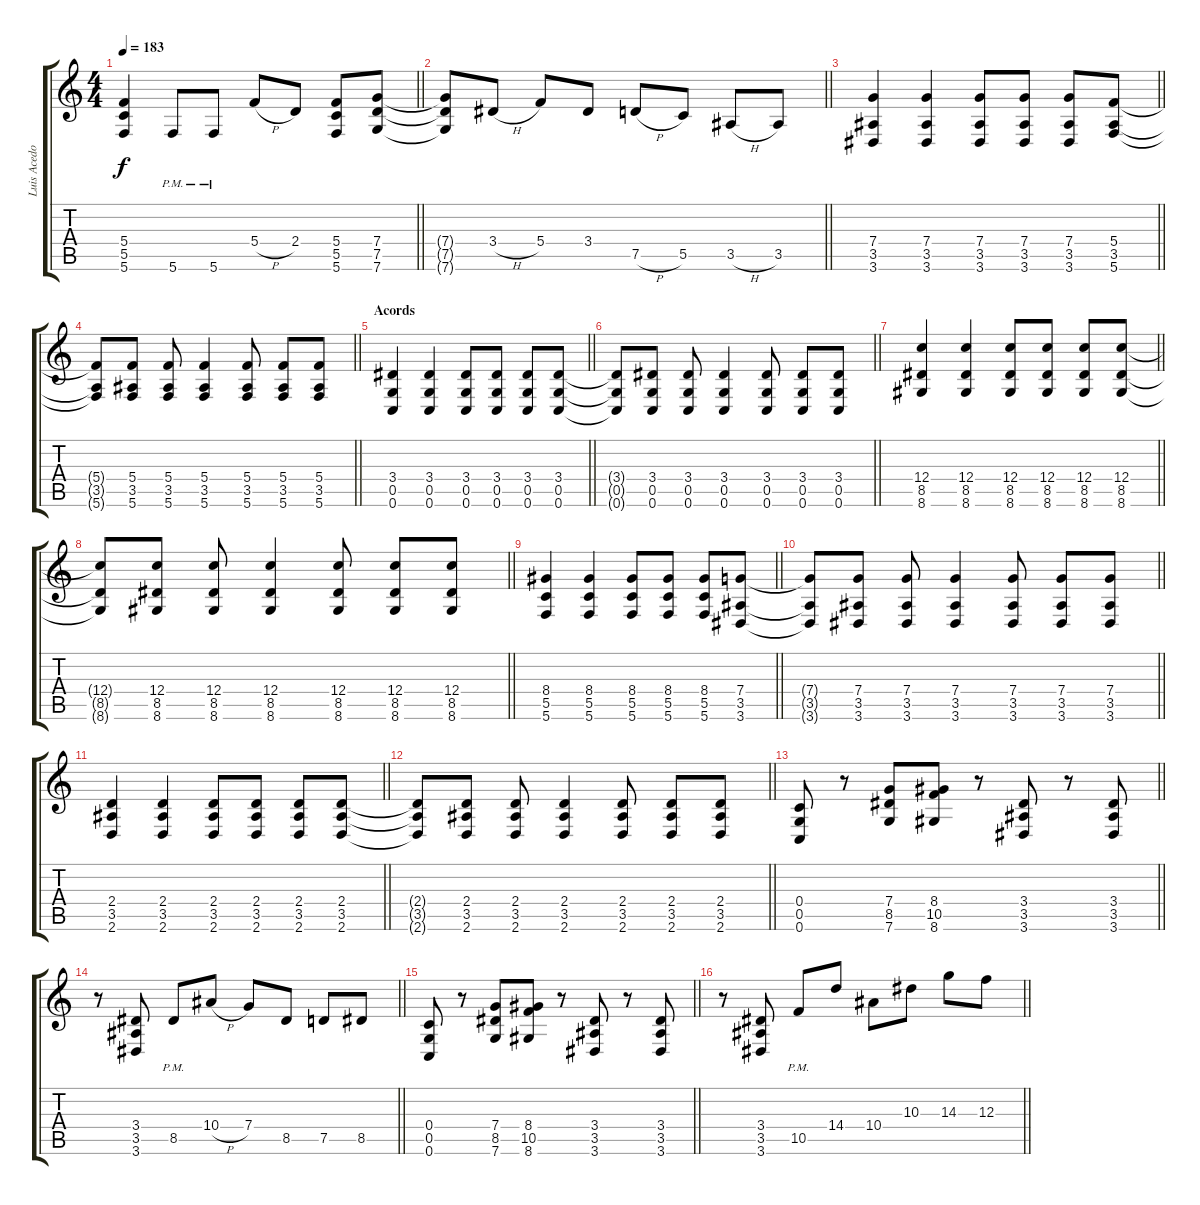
\track ("Luis Acedo" "Luis Acedo") {instrument distortionguitar}
\staff {score tabs}
\tuning (D4 A3 F3 C3 G2 C2) {hide}
\ts (4 4)
\tempo 183
\clef g2
\barLineRight lightlight
\ks c
(5.4 5.5 5.6).4{dy f} 5.6{pm}.8 5.6{pm}.8 5.4{h}.8 2.4.8 (5.4 5.5 5.6).8 (7.4 7.5 7.6).8 |
\barLineRight lightlight
(7.4{t} 7.5{t} 7.6{t}).8 3.4{h}.8 5.4.8 3.4.8 7.5{h}.8 5.5.8 3.5{h}.8 3.5.8 |
\barLineRight lightlight
(7.4 3.5 3.6).4 (7.4 3.5 3.6).4 (7.4 3.5 3.6).8 (7.4 3.5 3.6).8 (7.4 3.5 3.6).8 (5.4 3.5 5.6).8 |
\barLineRight lightlight
(5.4{t} 3.5{t} 5.6{t}).8 (5.4 3.5 5.6).8 (5.4 3.5 5.6).8 (5.4 3.5 5.6).4 (5.4 3.5 5.6).8 (5.4 3.5 5.6).8 (5.4 3.5 5.6).8 |
\section ("" "Acords")
\barLineRight lightlight
(3.4 0.5 0.6).4 (3.4 0.5 0.6).4 (3.4 0.5 0.6).8 (3.4 0.5 0.6).8 (3.4 0.5 0.6).8 (3.4 0.5 0.6).8 |
\barLineRight lightlight
(3.4{t} 0.5{t} 0.6{t}).8 (3.4 0.5 0.6).8 (3.4 0.5 0.6).8 (3.4 0.5 0.6).4 (3.4 0.5 0.6).8 (3.4 0.5 0.6).8 (3.4 0.5 0.6).8 |
\barLineRight lightlight
(12.4 8.5 8.6).4 (12.4 8.5 8.6).4 (12.4 8.5 8.6).8 (12.4 8.5 8.6).8 (12.4 8.5 8.6).8 (12.4 8.5 8.6).8 |
\barLineRight lightlight
(12.4{t} 8.5{t} 8.6{t}).8 (12.4 8.5 8.6).8 (12.4 8.5 8.6).8 (12.4 8.5 8.6).4 (12.4 8.5 8.6).8 (12.4 8.5 8.6).8 (12.4 8.5 8.6).8 |
\barLineRight lightlight
(8.4 5.5 5.6).4 (8.4 5.5 5.6).4 (8.4 5.5 5.6).8 (8.4 5.5 5.6).8 (8.4 5.5 5.6).8 (7.4 3.5 3.6).8 |
\barLineRight lightlight
(7.4{t} 3.5{t} 3.6{t}).8 (7.4 3.5 3.6).8 (7.4 3.5 3.6).8 (7.4 3.5 3.6).4 (7.4 3.5 3.6).8 (7.4 3.5 3.6).8 (7.4 3.5 3.6).8 |
\barLineRight lightlight
(2.4 3.5 2.6).4 (2.4 3.5 2.6).4 (2.4 3.5 2.6).8 (2.4 3.5 2.6).8 (2.4 3.5 2.6).8 (2.4 3.5 2.6).8 |
\barLineRight lightlight
(2.4{t} 3.5{t} 2.6{t}).8 (2.4 3.5 2.6).8 (2.4 3.5 2.6).8 (2.4 3.5 2.6).4 (2.4 3.5 2.6).8 (2.4 3.5 2.6).8 (2.4 3.5 2.6).8 |
\barLineRight lightlight
(0.4 0.5 0.6).8 r.8 (7.4 8.5 7.6).8 (8.4 10.5 8.6).8 r.8 (3.4 3.5 3.6).8 r.8 (3.4 3.5 3.6).8 |
\barLineRight lightlight
r.8 (3.4 3.5 3.6).8 8.5{pm}.8 10.4{h}.8 7.4.8 8.5.8 7.5.8 8.5.8 |
\barLineRight lightlight
(0.4 0.5 0.6).8 r.8 (7.4 8.5 7.6).8 (8.4 10.5 8.6).8 r.8 (3.4 3.5 3.6).8 r.8 (3.4 3.5 3.6).8 |
\barLineRight lightlight
r.8 (3.4 3.5 3.6).8 10.5{pm}.8 14.4.8 10.4.8 10.3.8 14.3.8 12.3.8
